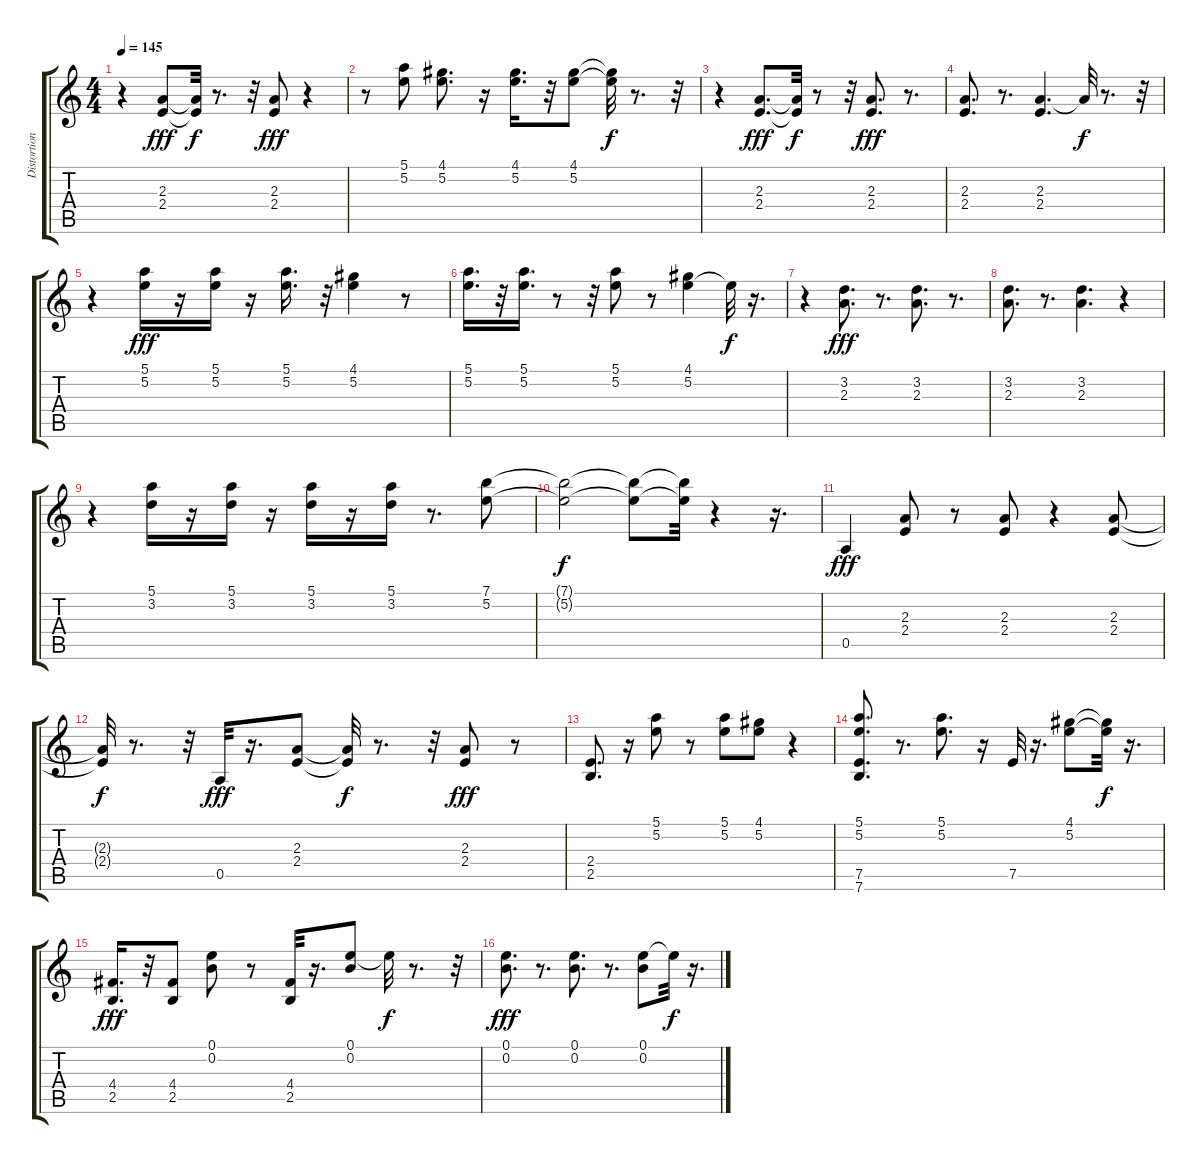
\track ("Distortion Guitar - ____________ _______" "Distortion") {instrument distortionguitar}
\staff {score tabs}
\tuning (E4 B3 G3 D3 A2 E2) {hide}
\ts (4 4)
\tempo 145
\clef g2
\ks c
r.4{dy fff} (2.3 2.4).8 (2.3{t} 2.4{t}).32{dy f} r.8{d} r.32 (2.3 2.4).8{dy fff} r.4 |
r.8 (5.1 5.2).8 (4.1 5.2).8{d} r.16 (4.1 5.2).16{d} r.32 (4.1 5.2).8 (4.1{t} 5.2{t}).32{dy f} r.8{d} r.32 |
r.4 (2.3 2.4).8{d dy fff} (2.3{t} 2.4{t}).32{dy f} r.8 r.32 (2.3 2.4).8{d dy fff} r.8{d} |
(2.3 2.4).8{d} r.8{d} (2.3 2.4).4{d} 2.3{t}.32{dy f} r.8{d} r.32 |
r.4 (5.1 5.2).16{dy fff} r.16 (5.1 5.2).16 r.16 (5.1 5.2).16{d} r.32 (4.1 5.2).4 r.8 |
(5.1 5.2).16{d} r.32 (5.1 5.2).16{d} r.8 r.32 (5.1 5.2).8 r.8 (4.1 5.2).4 5.2{t}.32{dy f} r.16{d} |
r.4 (3.2 2.3).8{d dy fff} r.8{d} (3.2 2.3).8{d} r.8{d} |
(3.2 2.3).8{d} r.8{d} (3.2 2.3).4{d} r.4 |
r.4 (5.1 3.2).16 r.16 (5.1 3.2).16 r.16 (5.1 3.2).16 r.16 (5.1 3.2).16 r.8{d} (7.1 5.2).8 |
(7.1{t} 5.2{t}).2{dy f} (7.1{t} 5.2{t}).8 (7.1{t} 5.2{t}).32 r.4 r.16{d} |
0.5.4{dy fff} (2.3 2.4).8 r.8 (2.3 2.4).8 r.4 (2.3 2.4).8 |
(2.3{t} 2.4{t}).32{dy f} r.8{d} r.32 0.5.32{dy fff} r.16{d} (2.3 2.4).8 (2.3{t} 2.4{t}).32{dy f} r.8{d} r.32 (2.3 2.4).8{dy fff} r.8 |
(2.4 2.5).8{d} r.16 (5.1 5.2).8 r.8 (5.1 5.2).8 (4.1 5.2).8 r.4 |
(5.1 5.2 7.5 7.6).8{d} r.8{d} (5.1 5.2).8{d} r.16 7.5.32 r.16{d} (4.1 5.2).8 (4.1{t} 5.2{t}).32{dy f} r.16{d} |
(4.4 2.5).16{d dy fff} r.32 (4.4 2.5).8 (0.1 0.2).8 r.8 (4.4 2.5).32 r.16{d} (0.1 0.2).8 0.1{t}.32{dy f} r.8{d} r.32 |
(0.1 0.2).8{d dy fff} r.8{d} (0.1 0.2).8{d} r.8{d} (0.1 0.2).8 0.1{t}.32{dy f} r.16{d}
